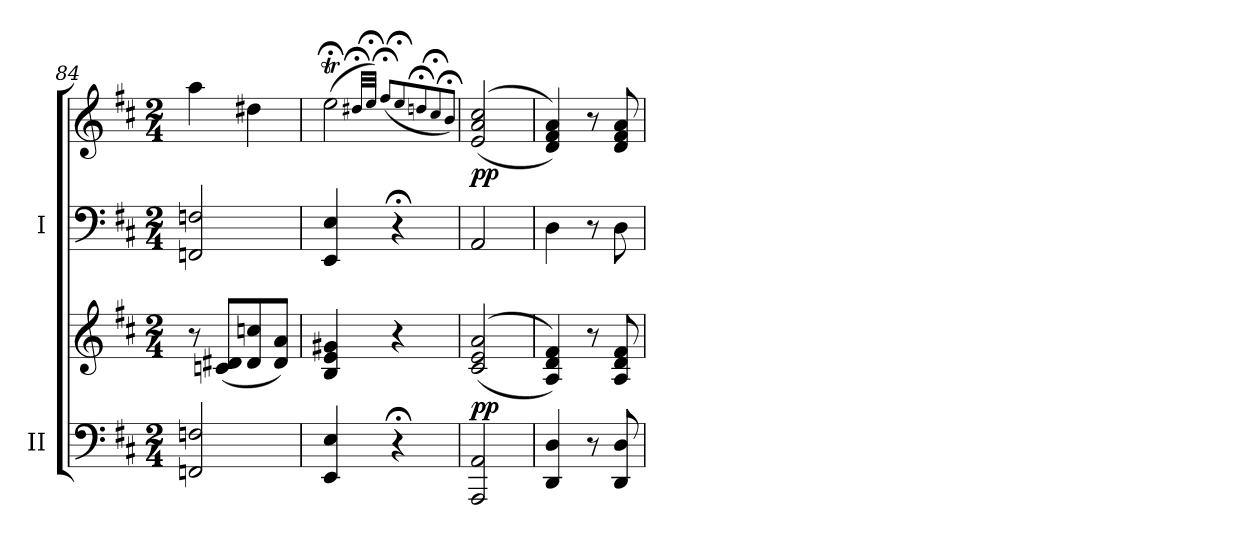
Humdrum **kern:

**kern	**kern	**dynam	**kern	**kern	**dynam
*part2	*part2	*part2	*part1	*part1	*part1
*staff4	*staff3	*staff3/4	*staff2	*staff1	*staff1/2
*I"II	*	*	*I"I	*	*
*I'II	*	*	*I'I	*	*
*clefF4	*clefG2	*	*clefF4	*clefG2	*
*k[f#c#]	*k[f#c#]	*	*k[f#c#]	*k[f#c#]	*
*M2/4	*M2/4	*	*M2/4	*M2/4	*
=84	=84	=84	=84	=84	=84
2FFn/ 2Fn/	8r	.	2FFn/ 2Fn/	4aa\	.
.	(<8cn/ 8d#X/L	.	.	.	.
.	8d#/ 8ccn/	.	.	4dd#X\	.
.	8d#/ 8a/J)	.	.	.	.
!!LO:LB:g=z
=85	=85	=85	=85	=85	=85
4EE/ 4E/	4B/ 4e/ 4g#X/	.	4EE/ 4E/	(<2ee;<T\	.
4r;<	4r	.	4r;<	.	.
.	.	.	.	32qdd#X;</LLL	.
.	.	.	.	32qee;</JJJ)	.
.	.	.	.	(<8qff#;</L	.
.	.	.	.	8qee;</	.
.	.	.	.	8qddn;</	.
.	.	.	.	8qcc#;</	.
.	.	.	.	8qb;</J)	.
=86	=86	=86	=86	=86	=86
!	!	!LO:DY:a=2	!	!	!LO:DY:b
2AAA/ 2AA/	(>(<2c#/ 2e/ 2a/	pp	2AA/	(<(>2e/ 2a/ 2cc#/	pp
=87	=87	=87	=87	=87	=87
4DD/ 4D/	4A/ 4d/ 4f#/))	.	4D\	4d/ 4f#/ 4a/))	.
8r	8r	.	8r	8r	.
8DD/ 8D/	8A/ 8d/ 8f#/	.	8D\	8d/ 8f#/ 8a/	.
=	=	=	=	=	=
*-	*-	*-	*-	*-	*-
